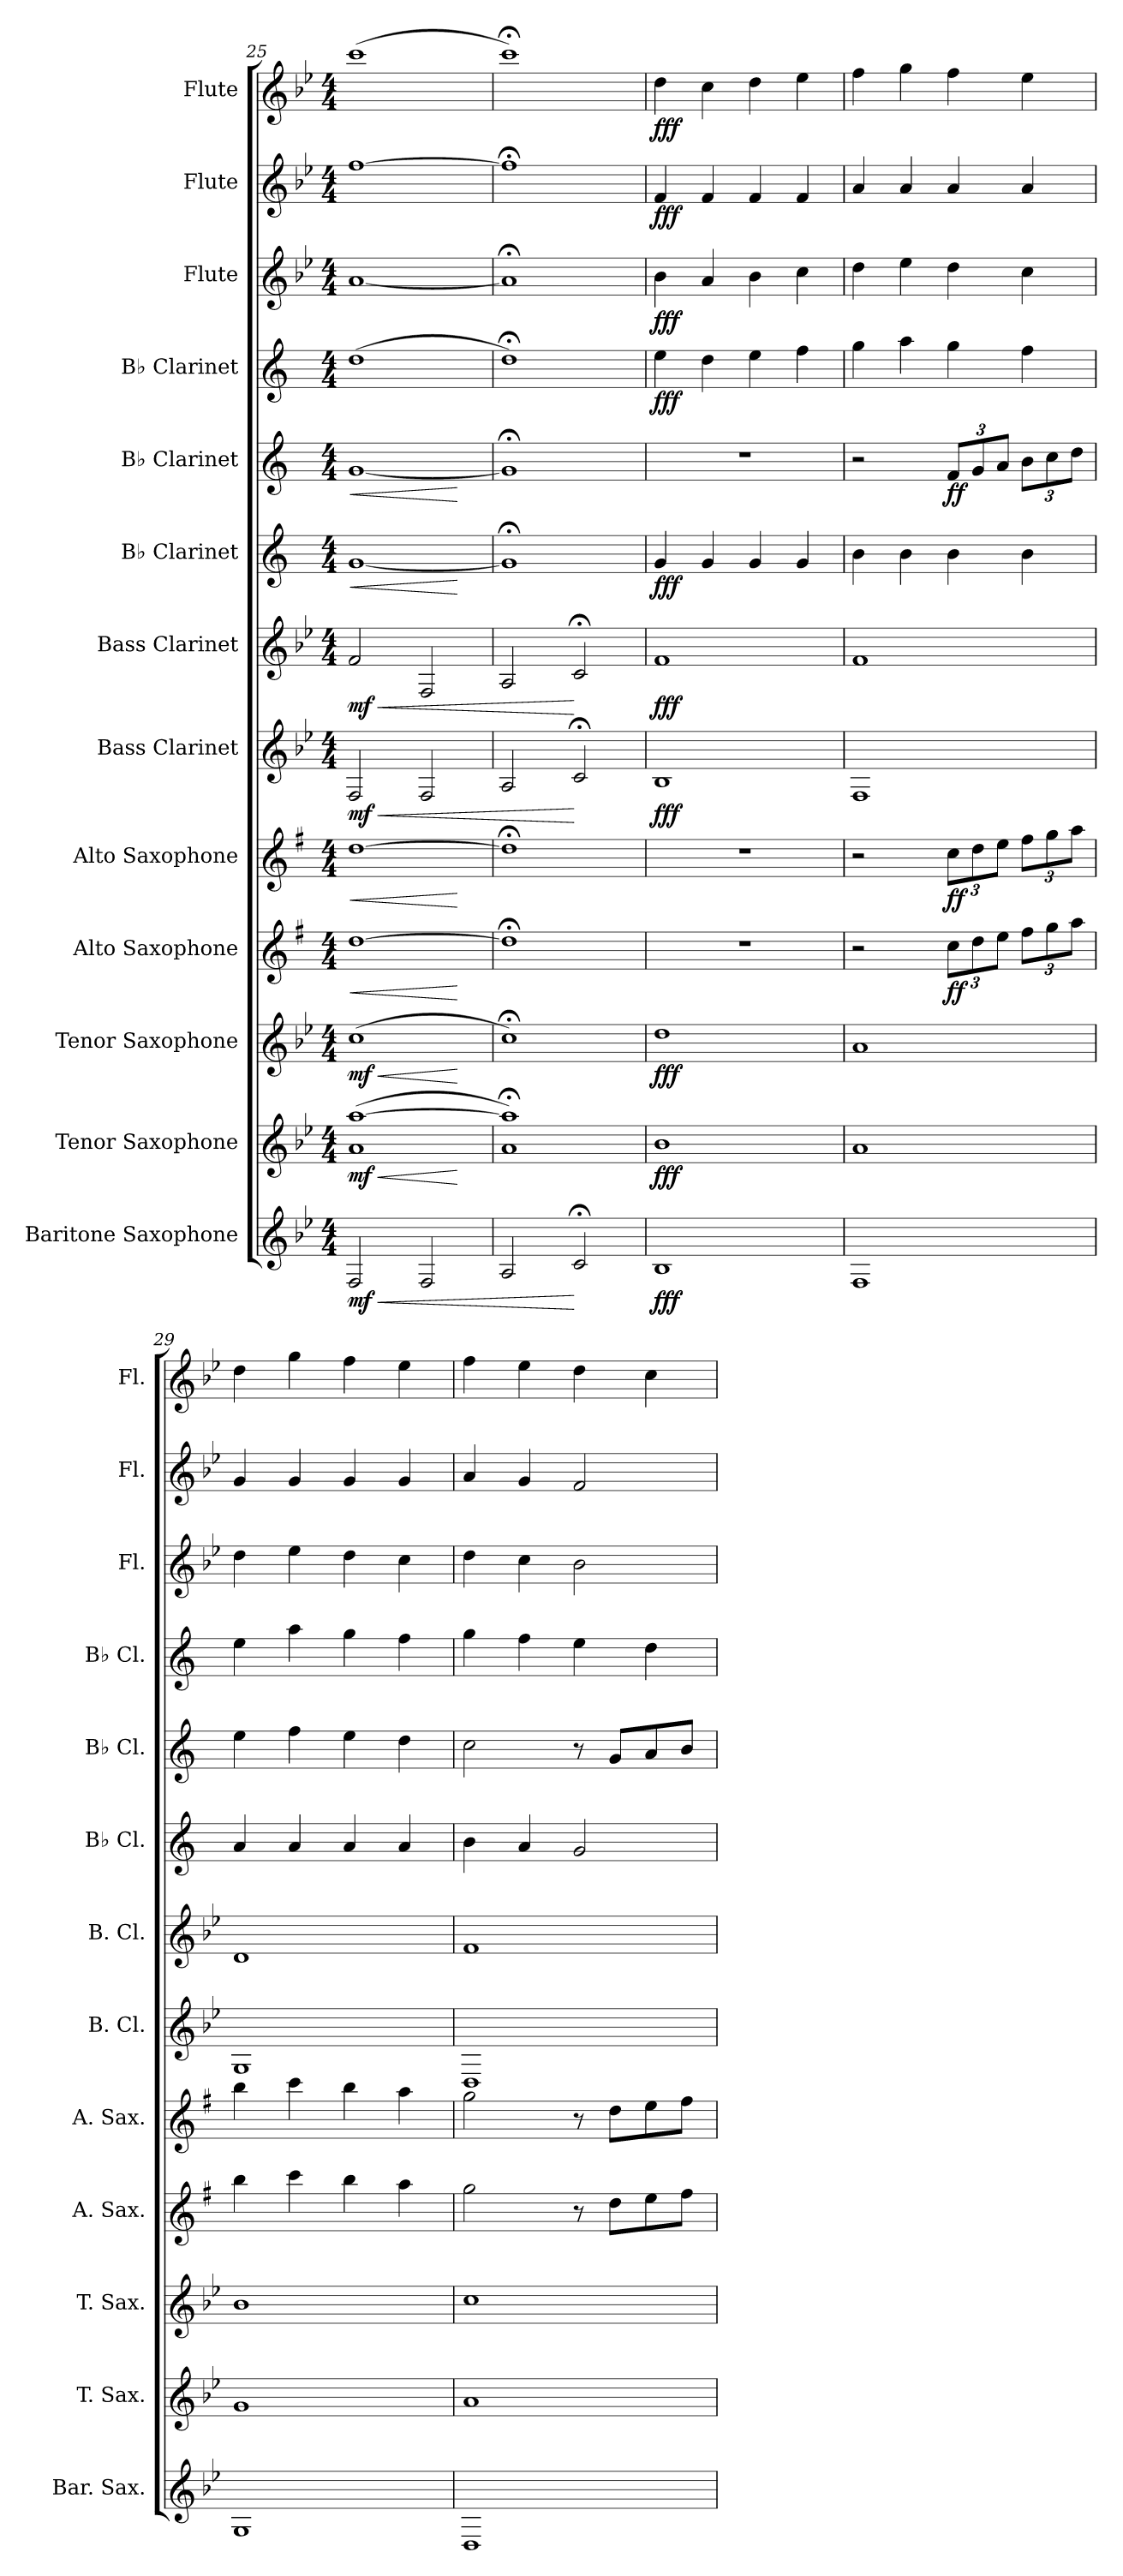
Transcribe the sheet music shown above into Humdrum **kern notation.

**kern	**dynam	**kern	**dynam	**kern	**dynam	**kern	**dynam	**kern	**dynam	**kern	**dynam	**kern	**dynam	**kern	**dynam	**kern	**dynam	**kern	**dynam	**kern	**dynam	**kern	**dynam	**kern	**dynam
*part13	*part13	*part12	*part12	*part11	*part11	*part10	*part10	*part9	*part9	*part8	*part8	*part7	*part7	*part6	*part6	*part5	*part5	*part4	*part4	*part3	*part3	*part2	*part2	*part1	*part1
*staff13	*staff13	*staff12	*staff12	*staff11	*staff11	*staff10	*staff10	*staff9	*staff9	*staff8	*staff8	*staff7	*staff7	*staff6	*staff6	*staff5	*staff5	*staff4	*staff4	*staff3	*staff3	*staff2	*staff2	*staff1	*staff1
*I"Baritone Saxophone	*	*I"Tenor Saxophone	*	*I"Tenor Saxophone	*	*I"Alto Saxophone	*	*I"Alto Saxophone	*	*I"Bass Clarinet	*	*I"Bass Clarinet	*	*I"B♭ Clarinet	*	*I"B♭ Clarinet	*	*I"B♭ Clarinet	*	*I"Flute	*	*I"Flute	*	*I"Flute	*
*I'Bar. Sax.	*	*I'T. Sax.	*	*I'T. Sax.	*	*I'A. Sax.	*	*I'A. Sax.	*	*I'B. Cl.	*	*I'B. Cl.	*	*I'B♭ Cl.	*	*I'B♭ Cl.	*	*I'B♭ Cl.	*	*I'Fl.	*	*I'Fl.	*	*I'Fl.	*
*clefG2	*	*clefG2	*	*clefG2	*	*clefG2	*	*clefG2	*	*clefG2	*	*clefG2	*	*clefG2	*	*clefG2	*	*clefG2	*	*clefG2	*	*clefG2	*	*clefG2	*
*ITrd12c21	*	*ITrd8c14	*	*ITrd8c14	*	*ITrd5c9	*	*ITrd5c9	*	*ITrd8c14	*	*ITrd8c14	*	*ITrd1c2	*	*ITrd1c2	*	*ITrd1c2	*	*	*	*	*	*	*
*k[b-e-]	*	*k[b-e-]	*	*k[b-e-]	*	*k[b-e-]	*	*k[b-e-]	*	*k[b-e-]	*	*k[b-e-]	*	*k[b-e-]	*	*k[b-e-]	*	*k[b-e-]	*	*k[b-e-]	*	*k[b-e-]	*	*k[b-e-]	*
*B-:	*	*B-:	*	*B-:	*	*B-:	*	*B-:	*	*B-:	*	*B-:	*	*B-:	*	*B-:	*	*B-:	*	*B-:	*	*B-:	*	*B-:	*
*M4/4	*	*M4/4	*	*M4/4	*	*M4/4	*	*M4/4	*	*M4/4	*	*M4/4	*	*M4/4	*	*M4/4	*	*M4/4	*	*M4/4	*	*M4/4	*	*M4/4	*
=25	=25	=25	=25	=25	=25	=25	=25	=25	=25	=25	=25	=25	=25	=25	=25	=25	=25	=25	=25	=25	=25	=25	=25	=25	=25
!	!LO:HP:b	!	!LO:HP:b	!	!LO:HP:b	!	!LO:HP:b	!	!LO:HP:b	!	!LO:HP:b	!	!LO:HP:b	!	!LO:HP:b	!	!LO:HP:b	!	!	!	!	!	!	!	!
!	!LO:DY:n=1:b	!	!LO:DY:n=1:b	!	!LO:DY:n=1:b	!	!	!	!	!	!LO:DY:n=1:b	!	!LO:DY:n=1:b	!	!	!	!	!	!	!	!	!	!	!	!
2FF/	< mf	(1A [1a	< mf	(1c	< mf	[1f	<	[1f	<	2FF/	< mf	2F/	< mf	[1f	<	[1f	<	(1cc	.	[1a	.	[1ff	.	(1ccc	.
2FF/	.	.	.	.	.	.	.	.	.	2FF/	.	2FF/	.	.	.	.	.	.	.	.	.	.	.	.	.
.	.	.	[	.	[	.	[	.	[	.	.	.	.	.	[	.	[	.	.	.	.	.	.	.	.
=26	=26	=26	=26	=26	=26	=26	=26	=26	=26	=26	=26	=26	=26	=26	=26	=26	=26	=26	=26	=26	=26	=26	=26	=26	=26
2AA/	.	1A;< 1a];<)	.	1c;<)	.	1f;<]	.	1f;<]	.	2AA/	.	2AA/	.	1f;<]	.	1f;<]	.	1cc;<)	.	1a;<]	.	1ff;<]	.	1ccc;<)	.
2C;</	[	.	.	.	.	.	.	.	.	2C;</	[	2C;</	[	.	.	.	.	.	.	.	.	.	.	.	.
=27	=27	=27	=27	=27	=27	=27	=27	=27	=27	=27	=27	=27	=27	=27	=27	=27	=27	=27	=27	=27	=27	=27	=27	=27	=27
!	!LO:DY:b	!	!LO:DY:b	!	!LO:DY:b	!	!	!	!	!	!LO:DY:b	!	!LO:DY:b	!	!LO:DY:b	!	!	!	!LO:DY:b	!	!LO:DY:b	!	!LO:DY:b	!	!LO:DY:b
1BB-	fff	1B-	fff	1d	fff	1r	.	1r	.	1BB-	fff	1F	fff	4f/	fff	1r	.	4dd\	fff	4b-\	fff	4f/	fff	4dd\	fff
.	.	.	.	.	.	.	.	.	.	.	.	.	.	4f/	.	.	.	4cc\	.	4a/	.	4f/	.	4cc\	.
.	.	.	.	.	.	.	.	.	.	.	.	.	.	4f/	.	.	.	4dd\	.	4b-\	.	4f/	.	4dd\	.
.	.	.	.	.	.	.	.	.	.	.	.	.	.	4f/	.	.	.	4ee-\	.	4cc\	.	4f/	.	4ee-\	.
!!LO:PB:g=z
=28	=28	=28	=28	=28	=28	=28	=28	=28	=28	=28	=28	=28	=28	=28	=28	=28	=28	=28	=28	=28	=28	=28	=28	=28	=28
1FF	.	1A	.	1A	.	2r	.	2r	.	1FF	.	1F	.	4a\	.	2r	.	4ff\	.	4dd\	.	4a/	.	4ff\	.
.	.	.	.	.	.	.	.	.	.	.	.	.	.	4a\	.	.	.	4gg\	.	4ee-\	.	4a/	.	4gg\	.
*	*	*	*	*	*	*Xbrackettup	*	*Xbrackettup	*	*	*	*	*	*	*	*Xbrackettup	*	*	*	*	*	*	*	*	*
!	!	!	!	!	!	!	!LO:DY:b	!	!LO:DY:b	!	!	!	!	!	!	!	!LO:DY:b	!	!	!	!	!	!	!	!
.	.	.	.	.	.	12e-\L	ff	12e-\L	ff	.	.	.	.	4a\	.	12e-/L	ff	4ff\	.	4dd\	.	4a/	.	4ff\	.
.	.	.	.	.	.	12f\	.	12f\	.	.	.	.	.	.	.	12f/	.	.	.	.	.	.	.	.	.
.	.	.	.	.	.	12g\J	.	12g\J	.	.	.	.	.	.	.	12g/J	.	.	.	.	.	.	.	.	.
.	.	.	.	.	.	12a\L	.	12a\L	.	.	.	.	.	4a\	.	12a\L	.	4ee-\	.	4cc\	.	4a/	.	4ee-\	.
.	.	.	.	.	.	12b-\	.	12b-\	.	.	.	.	.	.	.	12b-\	.	.	.	.	.	.	.	.	.
.	.	.	.	.	.	12cc\J	.	12cc\J	.	.	.	.	.	.	.	12cc\J	.	.	.	.	.	.	.	.	.
=29	=29	=29	=29	=29	=29	=29	=29	=29	=29	=29	=29	=29	=29	=29	=29	=29	=29	=29	=29	=29	=29	=29	=29	=29	=29
1GG	.	1G	.	1B-	.	4dd\	.	4dd\	.	1GG	.	1D	.	4g/	.	4dd\	.	4dd\	.	4dd\	.	4g/	.	4dd\	.
.	.	.	.	.	.	4ee-\	.	4ee-\	.	.	.	.	.	4g/	.	4ee-\	.	4gg\	.	4ee-\	.	4g/	.	4gg\	.
.	.	.	.	.	.	4dd\	.	4dd\	.	.	.	.	.	4g/	.	4dd\	.	4ff\	.	4dd\	.	4g/	.	4ff\	.
.	.	.	.	.	.	4cc\	.	4cc\	.	.	.	.	.	4g/	.	4cc\	.	4ee-\	.	4cc\	.	4g/	.	4ee-\	.
=30	=30	=30	=30	=30	=30	=30	=30	=30	=30	=30	=30	=30	=30	=30	=30	=30	=30	=30	=30	=30	=30	=30	=30	=30	=30
1DD	.	1A	.	1c	.	2b-\	.	2b-\	.	1DD	.	1F	.	4a\	.	2b-\	.	4ff\	.	4dd\	.	4a/	.	4ff\	.
.	.	.	.	.	.	.	.	.	.	.	.	.	.	4g/	.	.	.	4ee-\	.	4cc\	.	4g/	.	4ee-\	.
.	.	.	.	.	.	8r	.	8r	.	.	.	.	.	2f/	.	8r	.	4dd\	.	2b-\	.	2f/	.	4dd\	.
.	.	.	.	.	.	8f\L	.	8f\L	.	.	.	.	.	.	.	8f/L	.	.	.	.	.	.	.	.	.
.	.	.	.	.	.	8g\	.	8g\	.	.	.	.	.	.	.	8g/	.	4cc\	.	.	.	.	.	4cc\	.
.	.	.	.	.	.	8a\J	.	8a\J	.	.	.	.	.	.	.	8a/J	.	.	.	.	.	.	.	.	.
=	=	=	=	=	=	=	=	=	=	=	=	=	=	=	=	=	=	=	=	=	=	=	=	=	=
*-	*-	*-	*-	*-	*-	*-	*-	*-	*-	*-	*-	*-	*-	*-	*-	*-	*-	*-	*-	*-	*-	*-	*-	*-	*-
